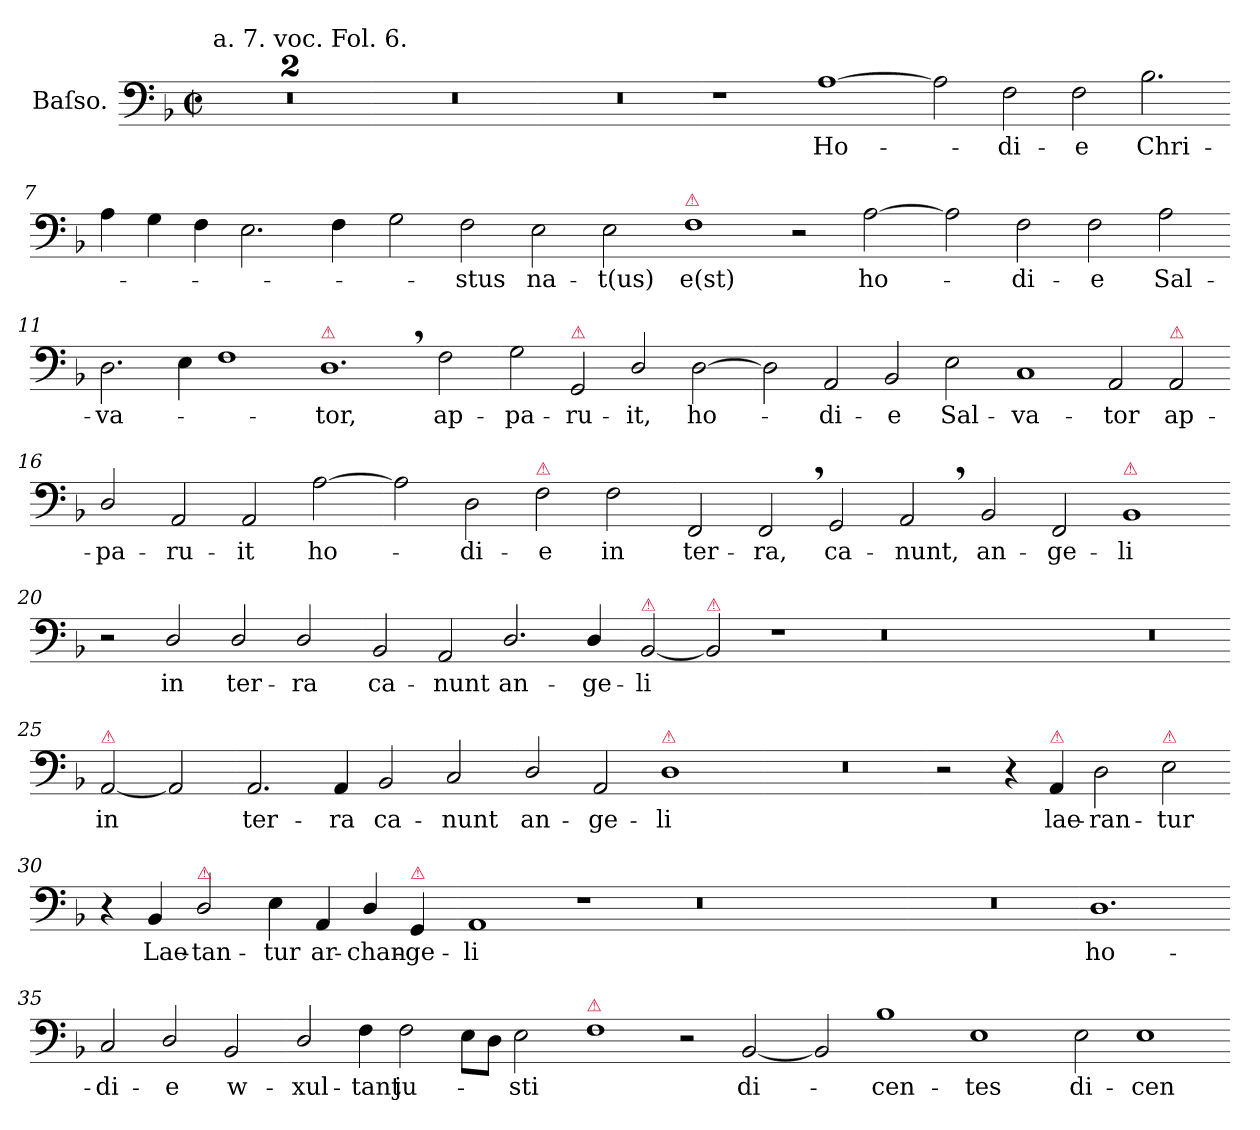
**kern	**text
*part1	*part1
*staff1	*staff1
*I"Baſso.	*
*clefF4	*
*k[b-]	*
*M2/1	*
*met(c|)	*
=1	=1
!LO:TX:a:t=a. 7. voc. Fol. 6.	!
0r	.
=2-	=2-
0r	.
=3-	=3-
0r	.
=4-	=4-
0r	.
=5-	=5-
1r	.
[1A\	Ho-
=6-	=6-
2A\]	.
2F\	-di-
2F\	-e
2.B-\	Chri-
=7-	=7-
4A\	.
4G\	.
4F\	.
2.E\	.
4F\	.
=8-	=8-
2G\	.
2F\	-stus
2E\	na-
2E\	-t(us)
=9-	=9-
!LO:TX:a:color=crimson:t=⚠	!
1F\	e(st)
2r	.
[2A\	ho-
=10-	=10-
2A\]	.
2F\	-di-
2F\	-e
2A\	Sal-
=11-	=11-
2.D\	-va-
4E\	.
1F\	.
=12-	=12-
!LO:TX:a:color=crimson:t=⚠	!
1.D,\	-tor,
2F\	ap-
=13-	=13-
2G\	-pa-
!LO:TX:a:color=crimson:t=⚠	!
2GG/	-ru-
2D/	-it,
[2D\	ho-
=14-	=14-
2D\]	.
2AA/	-di-
2BB-/	-e
2E\	Sal-
=15-	=15-
1C/	-va-
2AA/	-tor
!LO:TX:a:color=crimson:t=⚠	!
2AA/	ap-
=16-	=16-
2D/	-pa-
2AA/	-ru-
2AA/	-it
[2A\	ho-
=17-	=17-
2A\]	.
2D\	-di-
!LO:TX:a:color=crimson:t=⚠	!
2F\	-e
2F\	in
=18-	=18-
2FF/	ter-
2FF,/	-ra,
2GG/	ca-
2AA,/	-nunt,
=19-	=19-
2BB-/	an-
2FF/	-ge-
!LO:TX:a:color=crimson:t=⚠	!
1BB-/	-li
=20-	=20-
2r	.
2D/	in
2D/	ter-
2D/	-ra
=21-	=21-
2BB-/	ca-
2AA/	-nunt
2.D/	an-
4D/	-ge-
=22-	=22-
!LO:TX:a:color=crimson:t=⚠	!
[2BB-/	-li
!LO:TX:a:color=crimson:t=⚠	!
2BB-/]	.
1r	.
=23-	=23-
0.r	.
=24-	=24-
0r	.
=25-	=25-
!LO:TX:a:color=crimson:t=⚠	!
[2AA/	in
2AA/]	.
=26-	=26-
2.AA/	ter-
4AA/	-ra
2BB-/	ca-
2C/	-nunt
=27-	=27-
2D/	an-
2AA/	-ge-
!LO:TX:a:color=crimson:t=⚠	!
1D\	-li
=28-	=28-
0r	.
=29-	=29-
2r	.
4r	.
!LO:TX:a:color=crimson:t=⚠	!
4AA/	lae-
2D\	-ran-
!LO:TX:a:color=crimson:t=⚠	!
2E\	-tur
=30-	=30-
4r	.
4BB-/	Lae-
!LO:TX:a:color=crimson:t=⚠	!
2D/	-tan-
4E\	-tur
4AA/	ar-
4D/	-chan-
!LO:TX:a:color=crimson:t=⚠	!
4GG/	-ge-
=31-	=31-
1AA/	-li
1r	.
=32-	=32-
0.r	.
=33-	=33-
0r	.
=34-	=34-
1.D\	ho-
=35-	=35-
2C/	-di-
2D/	-e
2BB-/	w-
=36-	=36-
2D/	-xul-
4F\	-tant
2F\	ju-
8E\L	.
8D\J	.
2E\	-sti
=37-	=37-
!LO:TX:a:color=crimson:t=⚠	!
1F\	.
2r	.
[2BB-/	di-
=38-	=38-
2BB-/]	.
1B-\	-cen-
1E\	-tes
=39-	=39-
2E\	di-
1E\	-cen-
=-	=-
*-	*-
